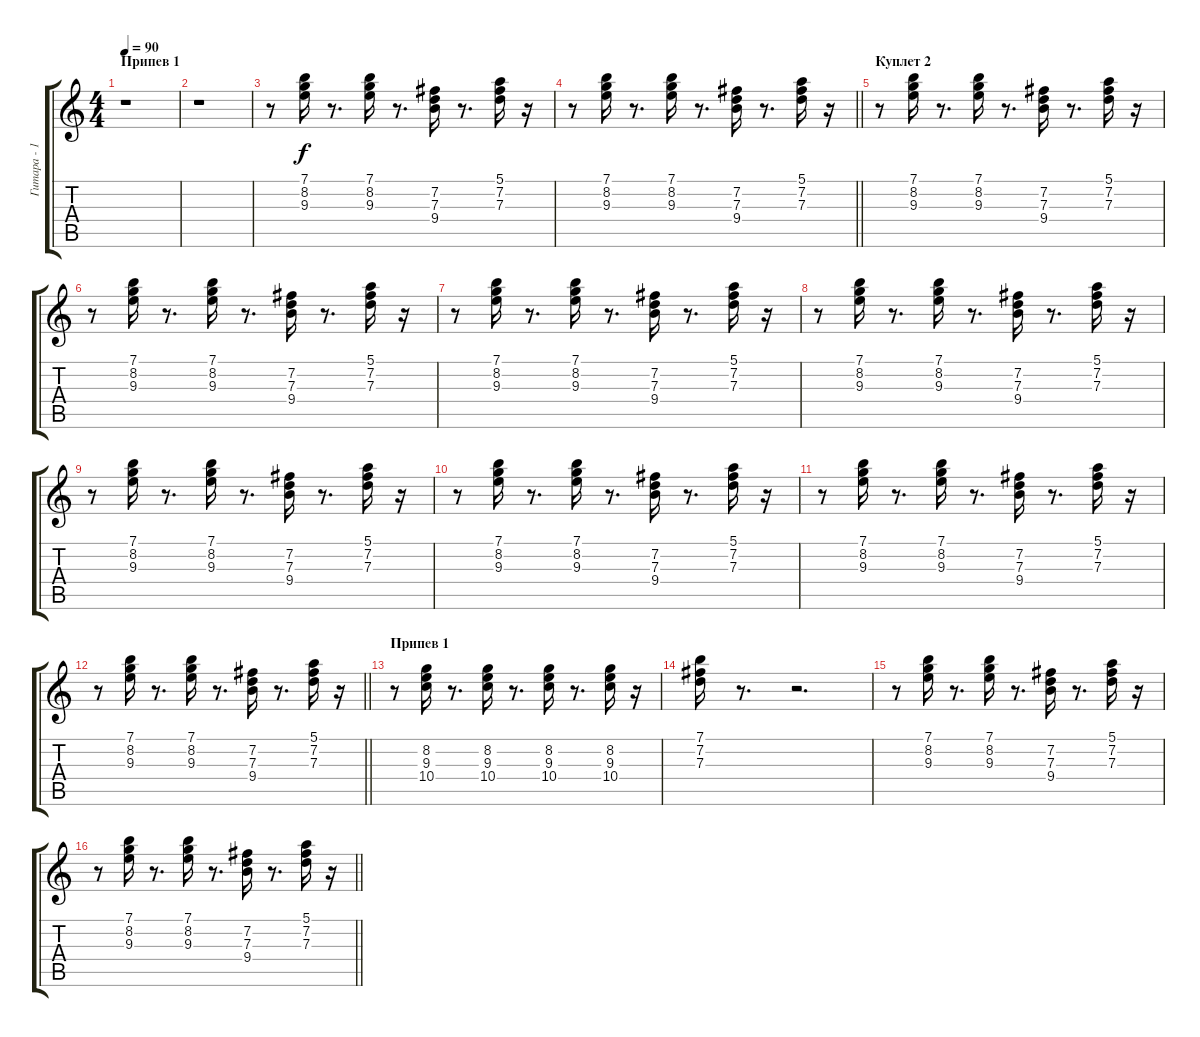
\track ("Гитара - 1" "Гитара - 1") {instrument electricguitarclean}
\staff {score tabs}
\tuning (E4 B3 G3 D3 A2 E2) {hide}
\ts (4 4)
\section ("" "Припев 1")
\tempo 90
\clef g2
\ks c
r.1{dy f} |
r.1 |
r.8 (7.1 8.2 9.3).16 r.8{d} (7.1 8.2 9.3).16 r.8{d} (7.2 7.3 9.4).16 r.8{d} (5.1 7.2 7.3).16 r.16 |
\barLineRight lightlight
r.8 (7.1 8.2 9.3).16 r.8{d} (7.1 8.2 9.3).16 r.8{d} (7.2 7.3 9.4).16 r.8{d} (5.1 7.2 7.3).16 r.16 |
\section ("" "Куплет 2")
r.8 (7.1 8.2 9.3).16 r.8{d} (7.1 8.2 9.3).16 r.8{d} (7.2 7.3 9.4).16 r.8{d} (5.1 7.2 7.3).16 r.16 |
r.8 (7.1 8.2 9.3).16 r.8{d} (7.1 8.2 9.3).16 r.8{d} (7.2 7.3 9.4).16 r.8{d} (5.1 7.2 7.3).16 r.16 |
r.8 (7.1 8.2 9.3).16 r.8{d} (7.1 8.2 9.3).16 r.8{d} (7.2 7.3 9.4).16 r.8{d} (5.1 7.2 7.3).16 r.16 |
r.8 (7.1 8.2 9.3).16 r.8{d} (7.1 8.2 9.3).16 r.8{d} (7.2 7.3 9.4).16 r.8{d} (5.1 7.2 7.3).16 r.16 |
r.8 (7.1 8.2 9.3).16 r.8{d} (7.1 8.2 9.3).16 r.8{d} (7.2 7.3 9.4).16 r.8{d} (5.1 7.2 7.3).16 r.16 |
r.8 (7.1 8.2 9.3).16 r.8{d} (7.1 8.2 9.3).16 r.8{d} (7.2 7.3 9.4).16 r.8{d} (5.1 7.2 7.3).16 r.16 |
r.8 (7.1 8.2 9.3).16 r.8{d} (7.1 8.2 9.3).16 r.8{d} (7.2 7.3 9.4).16 r.8{d} (5.1 7.2 7.3).16 r.16 |
\barLineRight lightlight
r.8 (7.1 8.2 9.3).16 r.8{d} (7.1 8.2 9.3).16 r.8{d} (7.2 7.3 9.4).16 r.8{d} (5.1 7.2 7.3).16 r.16 |
\section ("" "Припев 1")
r.8 (8.2 9.3 10.4).16 r.8{d} (8.2 9.3 10.4).16 r.8{d} (8.2 9.3 10.4).16 r.8{d} (8.2 9.3 10.4).16 r.16 |
(7.1 7.2 7.3).16 r.8{d} r.2{d} |
r.8 (7.1 8.2 9.3).16 r.8{d} (7.1 8.2 9.3).16 r.8{d} (7.2 7.3 9.4).16 r.8{d} (5.1 7.2 7.3).16 r.16 |
\barLineRight lightlight
r.8 (7.1 8.2 9.3).16 r.8{d} (7.1 8.2 9.3).16 r.8{d} (7.2 7.3 9.4).16 r.8{d} (5.1 7.2 7.3).16 r.16
